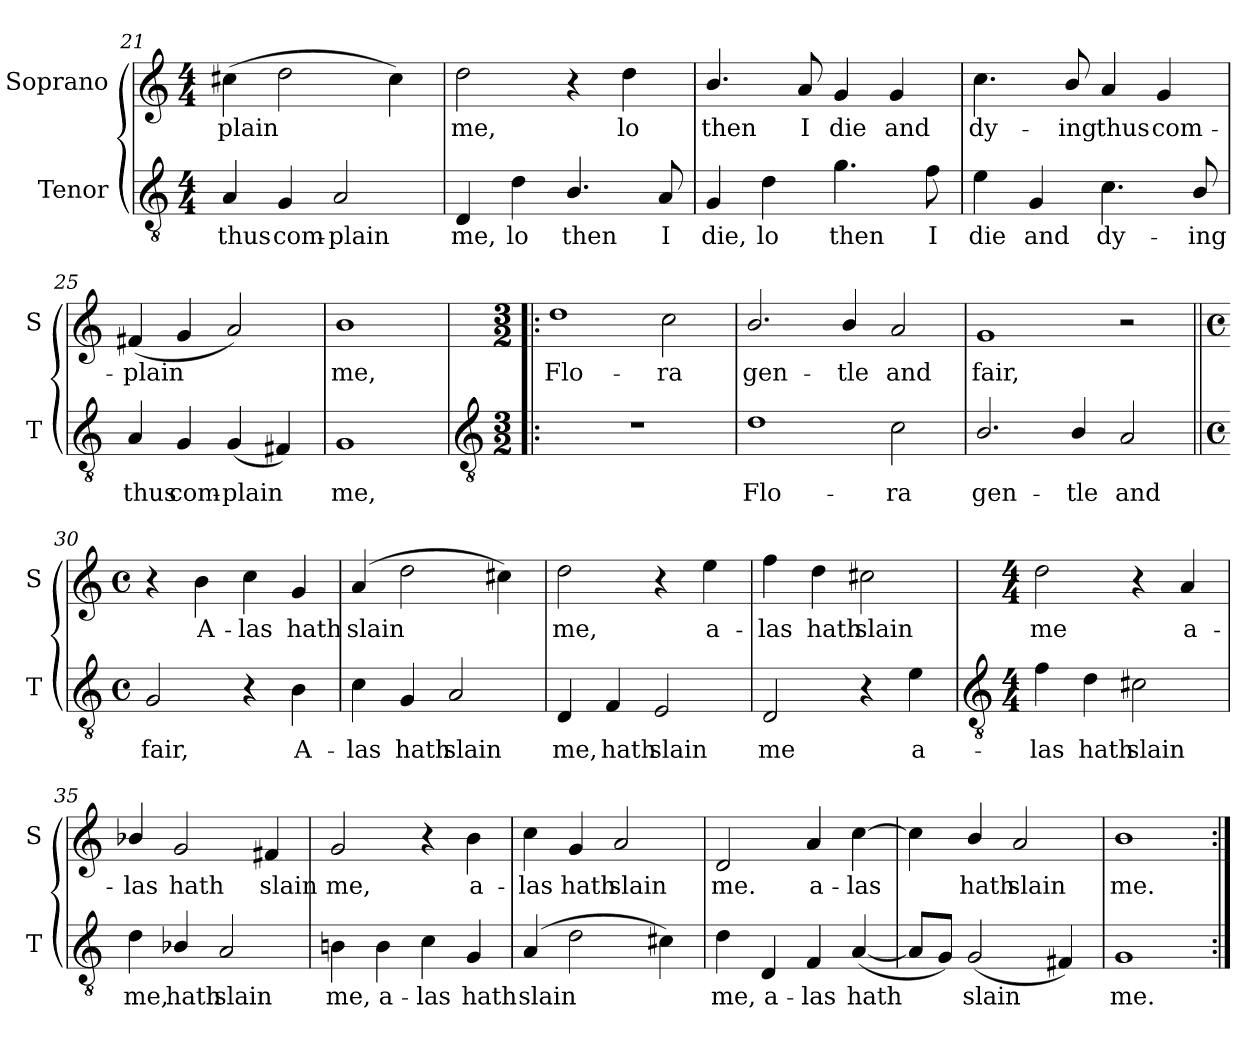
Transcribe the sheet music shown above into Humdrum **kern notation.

**kern	**text	**kern	**text
*part2	*part2	*part1	*part1
*staff2	*staff2	*staff1	*staff1
*I"Tenor	*	*I"Soprano	*
*I'T	*	*I'S	*
!!LO:LB:g=z
*clefGv2	*	*clefG2	*
*k[]	*	*k[]	*
*C:	*	*C:	*
*M4/4	*	*M4/4	*
=21	=21	=21	=21
!	!LO:LY:b	!	!LO:LY:b
4A	thus	(>4cc#X	-plain
!	!LO:LY:b	!	!
4G	com-	2dd	.
!	!LO:LY:b	!	!
2A	-plain	.	.
.	.	4cc#)	.
=22	=22	=22	=22
!	!LO:LY:b	!	!LO:LY:b
4D	me,	2dd	me,
!	!LO:LY:b	!	!
4d	lo	.	.
!	!LO:LY:b	!	!
4.B/	then	4r	.
!	!	!	!LO:LY:b
.	.	4dd	lo
!	!LO:LY:b	!	!
8A	I	.	.
=23	=23	=23	=23
!	!LO:LY:b	!	!LO:LY:b
4G	die,	4.b/	then
!	!LO:LY:b	!	!
4d	lo	.	.
!	!	!	!LO:LY:b
.	.	8a	I
!	!LO:LY:b	!	!LO:LY:b
4.g	then	4g	die
!	!	!	!LO:LY:b
.	.	4g	and
!	!LO:LY:b	!	!
8f	I	.	.
=24	=24	=24	=24
!	!LO:LY:b	!	!LO:LY:b
4e	die	4.cc	dy-
!	!LO:LY:b	!	!
4G	and	.	.
!	!	!	!LO:LY:b
.	.	8b/	-ing
!	!LO:LY:b	!	!LO:LY:b
4.c	dy-	4a	thus
!	!	!	!LO:LY:b
.	.	4g	com-
!	!LO:LY:b	!	!
8B/	-ing	.	.
=25	=25	=25	=25
!	!LO:LY:b	!	!LO:LY:b
4A	thus	(<4f#X	-plain
!	!LO:LY:b	!	!
4G	com-	4g	.
!	!LO:LY:b	!	!
(<4G	-plain	2a)	.
4F#X)	.	.	.
=26	=26	=26	=26
!	!LO:LY:b	!	!LO:LY:b
1G	me,	1b	me,
!!LO:LB:g=z
=27!|:	=27!|:	=27!|:	=27!|:
*clefGv2	*	*	*
*M3/2	*	*M3/2	*
!LO:N:vis=1	!	!	!LO:LY:b
1.r	.	1dd	Flo-
!	!	!	!LO:LY:b
.	.	2cc	-ra
=28	=28	=28	=28
!	!LO:LY:b	!	!LO:LY:b
1d	Flo-	2.b/	gen-
!	!	!	!LO:LY:b
.	.	4b/	-tle
!	!LO:LY:b	!	!LO:LY:b
2c	-ra	2a	and
=29	=29	=29	=29
!	!LO:LY:b	!	!LO:LY:b
2.B/	gen-	1g	fair,
!	!LO:LY:b	!	!
4B/	-tle	.	.
!	!LO:LY:b	!	!
2A	and	2r	.
=30||	=30||	=30||	=30||
*M4/4	*	*M4/4	*
*met(c)	*	*met(c)	*
!	!LO:LY:b	!	!
2G	fair,	4r	.
!	!	!	!LO:LY:b
.	.	4b	A-
!	!	!	!LO:LY:b
4r	.	4cc	-las
!	!LO:LY:b	!	!LO:LY:b
4B	A-	4g	hath
=31	=31	=31	=31
!	!LO:LY:b	!	!LO:LY:b
4c	-las	(>4a	slain
!	!LO:LY:b	!	!
4G	hath	2dd	.
!	!LO:LY:b	!	!
2A	slain	.	.
.	.	4cc#X)	.
=32	=32	=32	=32
!	!LO:LY:b	!	!LO:LY:b
4D	me,	2dd	me,
!	!LO:LY:b	!	!
4F	hath	.	.
!	!LO:LY:b	!	!
2E	slain	4r	.
!	!	!	!LO:LY:b
.	.	4ee	a-
=33	=33	=33	=33
!	!LO:LY:b	!	!LO:LY:b
2D	me	4ff	-las
!	!	!	!LO:LY:b
.	.	4dd	hath
!	!	!	!LO:LY:b
4r	.	2cc#X	slain
!	!LO:LY:b	!	!
4e	a-	.	.
!!LO:LB:g=z
=34	=34	=34	=34
*clefGv2	*	*	*
*M4/4	*	*M4/4	*
!	!LO:LY:b	!	!LO:LY:b
4f	-las	2dd	me
!	!LO:LY:b	!	!
4d	hath	.	.
!	!LO:LY:b	!	!
2c#X	slain	4r	.
!	!	!	!LO:LY:b
.	.	4a	a-
=35	=35	=35	=35
!	!LO:LY:b	!	!LO:LY:b
4d	me,	4b-X/	-las
!	!LO:LY:b	!	!LO:LY:b
4B-X/	hath	2g	hath
!	!LO:LY:b	!	!
2A	slain	.	.
!	!	!	!LO:LY:b
.	.	4f#X	slain
=36	=36	=36	=36
!	!LO:LY:b	!	!LO:LY:b
4Bn	me,	2g	me,
!	!LO:LY:b	!	!
4B	a-	.	.
!	!LO:LY:b	!	!
4c	-las	4r	.
!	!LO:LY:b	!	!LO:LY:b
4G	hath	4b	a-
=37	=37	=37	=37
!	!LO:LY:b	!	!LO:LY:b
(>4A	slain	4cc	-las
!	!	!	!LO:LY:b
2d	.	4g	hath
!	!	!	!LO:LY:b
.	.	2a	slain
4c#X)	.	.	.
=38	=38	=38	=38
!	!LO:LY:b	!	!LO:LY:b
4d	me,	2d	me.
!	!LO:LY:b	!	!
4D	a-	.	.
!	!LO:LY:b	!	!LO:LY:b
4F	-las	4a	a-
!	!LO:LY:b	!	!LO:LY:b
(<[4A	hath	[4cc	-las
=39	=39	=39	=39
8AL]	.	4cc]	.
8GJ)	.	.	.
!	!LO:LY:b	!	!LO:LY:b
(<2G	slain	4b/	hath
!	!	!	!LO:LY:b
.	.	2a	slain
4F#X)	.	.	.
=40	=40	=40	=40
!	!LO:LY:b	!	!LO:LY:b
1G	me.	1b	me.
=:|!	=:|!	=:|!	=:|!
*-	*-	*-	*-
